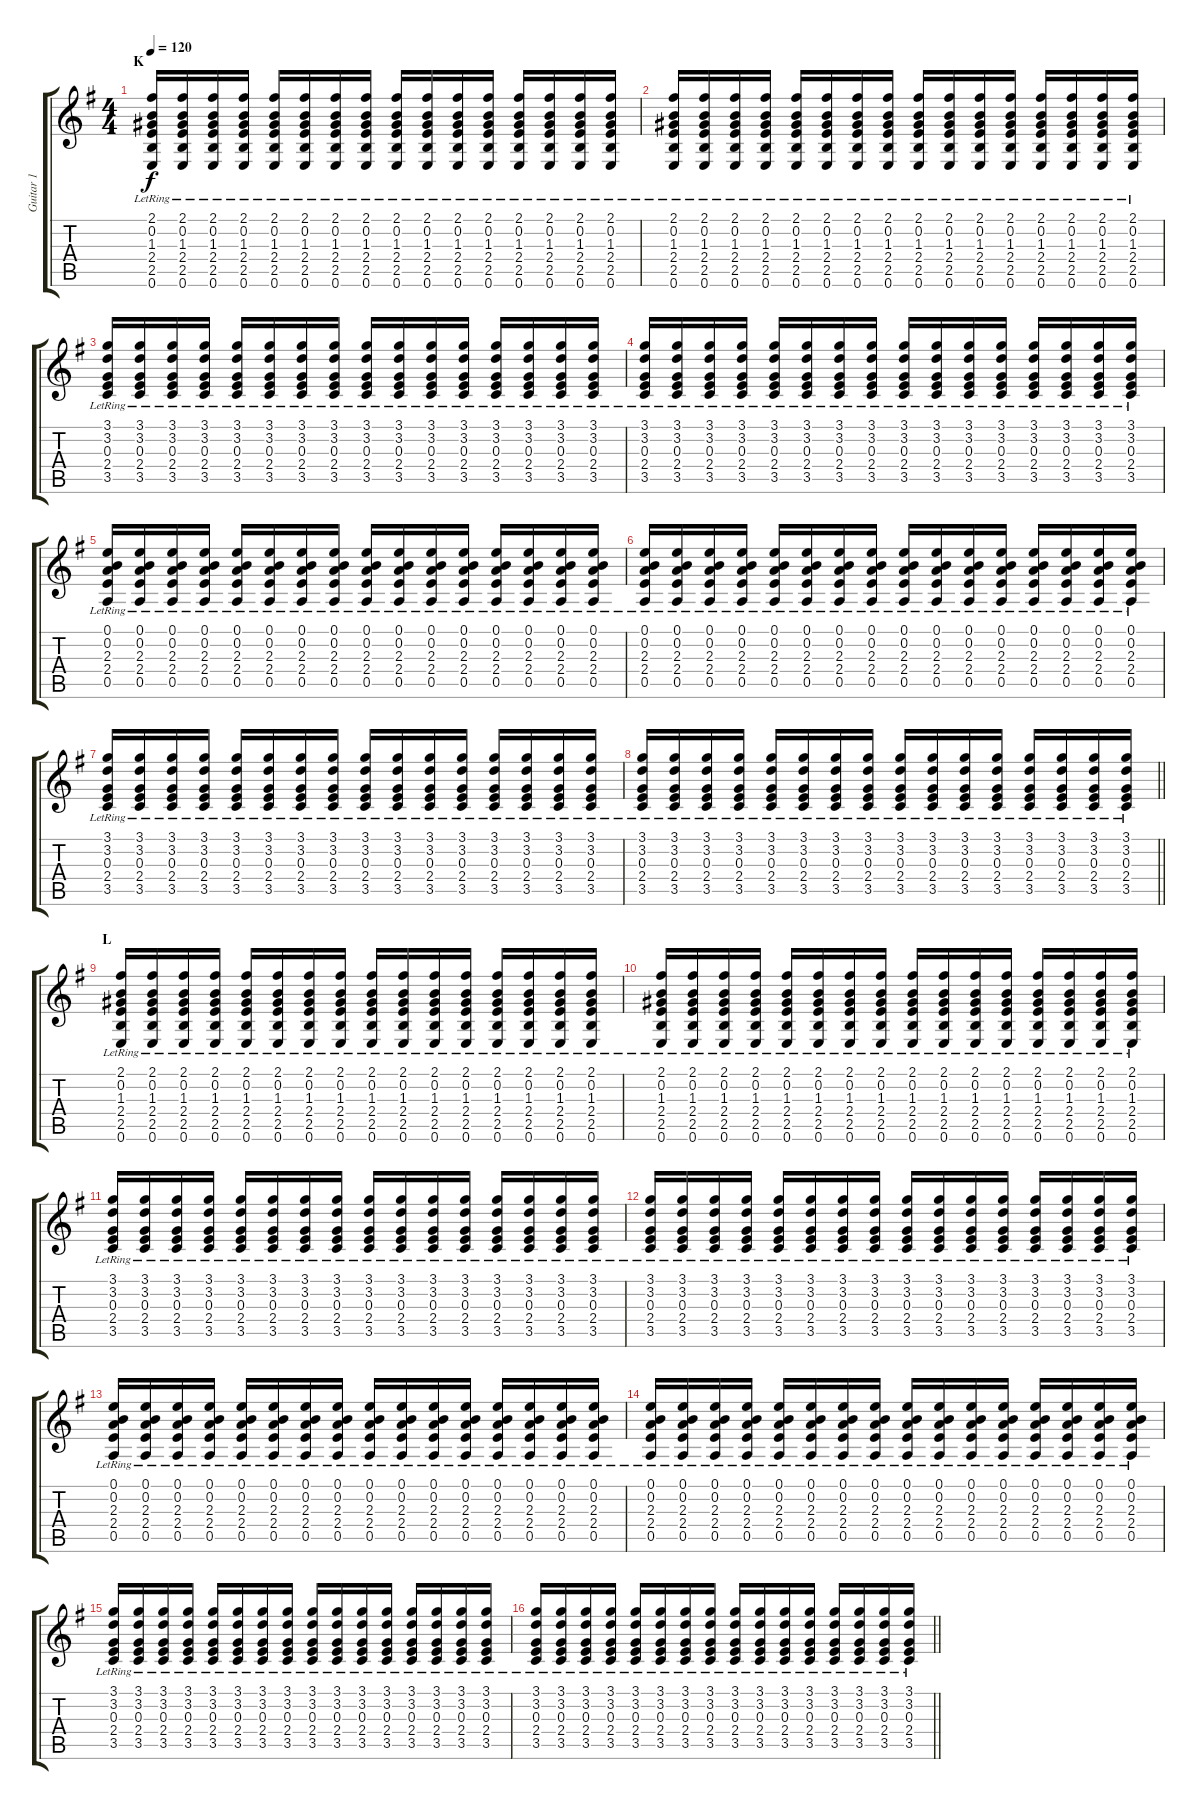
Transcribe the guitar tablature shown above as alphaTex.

\track ("Guitar 1" "Guitar 1") {instrument electricguitarjazz}
\staff {score tabs}
\tuning (E4 B3 G3 D3 A2 E2) {hide}
\ts (4 4)
\section ("" "K")
\tempo 120
\clef g2
\ks g
(2.1{lr} 0.2{lr} 1.3{lr} 2.4{lr} 2.5{lr} 0.6{lr}).16{dy f} (2.1{lr} 0.2{lr} 1.3{lr} 2.4{lr} 2.5{lr} 0.6{lr}).16 (2.1{lr} 0.2{lr} 1.3{lr} 2.4{lr} 2.5{lr} 0.6{lr}).16 (2.1{lr} 0.2{lr} 1.3{lr} 2.4{lr} 2.5{lr} 0.6{lr}).16 (2.1{lr} 0.2{lr} 1.3{lr} 2.4{lr} 2.5{lr} 0.6{lr}).16 (2.1{lr} 0.2{lr} 1.3{lr} 2.4{lr} 2.5{lr} 0.6{lr}).16 (2.1{lr} 0.2{lr} 1.3{lr} 2.4{lr} 2.5{lr} 0.6{lr}).16 (2.1{lr} 0.2{lr} 1.3{lr} 2.4{lr} 2.5{lr} 0.6{lr}).16 (2.1{lr} 0.2{lr} 1.3{lr} 2.4{lr} 2.5{lr} 0.6{lr}).16 (2.1{lr} 0.2{lr} 1.3{lr} 2.4{lr} 2.5{lr} 0.6{lr}).16 (2.1{lr} 0.2{lr} 1.3{lr} 2.4{lr} 2.5{lr} 0.6{lr}).16 (2.1{lr} 0.2{lr} 1.3{lr} 2.4{lr} 2.5{lr} 0.6{lr}).16 (2.1{lr} 0.2{lr} 1.3{lr} 2.4{lr} 2.5{lr} 0.6{lr}).16 (2.1{lr} 0.2{lr} 1.3{lr} 2.4{lr} 2.5{lr} 0.6{lr}).16 (2.1{lr} 0.2{lr} 1.3{lr} 2.4{lr} 2.5{lr} 0.6{lr}).16 (2.1{lr} 0.2{lr} 1.3{lr} 2.4{lr} 2.5{lr} 0.6{lr}).16 |
(2.1{lr} 0.2{lr} 1.3{lr} 2.4{lr} 2.5{lr} 0.6{lr}).16 (2.1{lr} 0.2{lr} 1.3{lr} 2.4{lr} 2.5{lr} 0.6{lr}).16 (2.1{lr} 0.2{lr} 1.3{lr} 2.4{lr} 2.5{lr} 0.6{lr}).16 (2.1{lr} 0.2{lr} 1.3{lr} 2.4{lr} 2.5{lr} 0.6{lr}).16 (2.1{lr} 0.2{lr} 1.3{lr} 2.4{lr} 2.5{lr} 0.6{lr}).16 (2.1{lr} 0.2{lr} 1.3{lr} 2.4{lr} 2.5{lr} 0.6{lr}).16 (2.1{lr} 0.2{lr} 1.3{lr} 2.4{lr} 2.5{lr} 0.6{lr}).16 (2.1{lr} 0.2{lr} 1.3{lr} 2.4{lr} 2.5{lr} 0.6{lr}).16 (2.1{lr} 0.2{lr} 1.3{lr} 2.4{lr} 2.5{lr} 0.6{lr}).16 (2.1{lr} 0.2{lr} 1.3{lr} 2.4{lr} 2.5{lr} 0.6{lr}).16 (2.1{lr} 0.2{lr} 1.3{lr} 2.4{lr} 2.5{lr} 0.6{lr}).16 (2.1{lr} 0.2{lr} 1.3{lr} 2.4{lr} 2.5{lr} 0.6{lr}).16 (2.1{lr} 0.2{lr} 1.3{lr} 2.4{lr} 2.5{lr} 0.6{lr}).16 (2.1{lr} 0.2{lr} 1.3{lr} 2.4{lr} 2.5{lr} 0.6{lr}).16 (2.1{lr} 0.2{lr} 1.3{lr} 2.4{lr} 2.5{lr} 0.6{lr}).16 (2.1{lr} 0.2{lr} 1.3{lr} 2.4{lr} 2.5{lr} 0.6{lr}).16 |
(3.1{lr} 3.2{lr} 0.3{lr} 2.4{lr} 3.5{lr}).16 (3.1{lr} 3.2{lr} 0.3{lr} 2.4{lr} 3.5{lr}).16 (3.1{lr} 3.2{lr} 0.3{lr} 2.4{lr} 3.5{lr}).16 (3.1{lr} 3.2{lr} 0.3{lr} 2.4{lr} 3.5{lr}).16 (3.1{lr} 3.2{lr} 0.3{lr} 2.4{lr} 3.5{lr}).16 (3.1{lr} 3.2{lr} 0.3{lr} 2.4{lr} 3.5{lr}).16 (3.1{lr} 3.2{lr} 0.3{lr} 2.4{lr} 3.5{lr}).16 (3.1{lr} 3.2{lr} 0.3{lr} 2.4{lr} 3.5{lr}).16 (3.1{lr} 3.2{lr} 0.3{lr} 2.4{lr} 3.5{lr}).16 (3.1{lr} 3.2{lr} 0.3{lr} 2.4{lr} 3.5{lr}).16 (3.1{lr} 3.2{lr} 0.3{lr} 2.4{lr} 3.5{lr}).16 (3.1{lr} 3.2{lr} 0.3{lr} 2.4{lr} 3.5{lr}).16 (3.1{lr} 3.2{lr} 0.3{lr} 2.4{lr} 3.5{lr}).16 (3.1{lr} 3.2{lr} 0.3{lr} 2.4{lr} 3.5{lr}).16 (3.1{lr} 3.2{lr} 0.3{lr} 2.4{lr} 3.5{lr}).16 (3.1{lr} 3.2{lr} 0.3{lr} 2.4{lr} 3.5{lr}).16 |
(3.1{lr} 3.2{lr} 0.3{lr} 2.4{lr} 3.5{lr}).16 (3.1{lr} 3.2{lr} 0.3{lr} 2.4{lr} 3.5{lr}).16 (3.1{lr} 3.2{lr} 0.3{lr} 2.4{lr} 3.5{lr}).16 (3.1{lr} 3.2{lr} 0.3{lr} 2.4{lr} 3.5{lr}).16 (3.1{lr} 3.2{lr} 0.3{lr} 2.4{lr} 3.5{lr}).16 (3.1{lr} 3.2{lr} 0.3{lr} 2.4{lr} 3.5{lr}).16 (3.1{lr} 3.2{lr} 0.3{lr} 2.4{lr} 3.5{lr}).16 (3.1{lr} 3.2{lr} 0.3{lr} 2.4{lr} 3.5{lr}).16 (3.1{lr} 3.2{lr} 0.3{lr} 2.4{lr} 3.5{lr}).16 (3.1{lr} 3.2{lr} 0.3{lr} 2.4{lr} 3.5{lr}).16 (3.1{lr} 3.2{lr} 0.3{lr} 2.4{lr} 3.5{lr}).16 (3.1{lr} 3.2{lr} 0.3{lr} 2.4{lr} 3.5{lr}).16 (3.1{lr} 3.2{lr} 0.3{lr} 2.4{lr} 3.5{lr}).16 (3.1{lr} 3.2{lr} 0.3{lr} 2.4{lr} 3.5{lr}).16 (3.1{lr} 3.2{lr} 0.3{lr} 2.4{lr} 3.5{lr}).16 (3.1{lr} 3.2{lr} 0.3{lr} 2.4{lr} 3.5{lr}).16 |
(0.1{lr} 0.2{lr} 2.3{lr} 2.4{lr} 0.5{lr}).16 (0.1{lr} 0.2{lr} 2.3{lr} 2.4{lr} 0.5{lr}).16 (0.1{lr} 0.2{lr} 2.3{lr} 2.4{lr} 0.5{lr}).16 (0.1{lr} 0.2{lr} 2.3{lr} 2.4{lr} 0.5{lr}).16 (0.1{lr} 0.2{lr} 2.3{lr} 2.4{lr} 0.5{lr}).16 (0.1{lr} 0.2{lr} 2.3{lr} 2.4{lr} 0.5{lr}).16 (0.1{lr} 0.2{lr} 2.3{lr} 2.4{lr} 0.5{lr}).16 (0.1{lr} 0.2{lr} 2.3{lr} 2.4{lr} 0.5{lr}).16 (0.1{lr} 0.2{lr} 2.3{lr} 2.4{lr} 0.5{lr}).16 (0.1{lr} 0.2{lr} 2.3{lr} 2.4{lr} 0.5{lr}).16 (0.1{lr} 0.2{lr} 2.3{lr} 2.4{lr} 0.5{lr}).16 (0.1{lr} 0.2{lr} 2.3{lr} 2.4{lr} 0.5{lr}).16 (0.1{lr} 0.2{lr} 2.3{lr} 2.4{lr} 0.5{lr}).16 (0.1{lr} 0.2{lr} 2.3{lr} 2.4{lr} 0.5{lr}).16 (0.1{lr} 0.2{lr} 2.3{lr} 2.4{lr} 0.5{lr}).16 (0.1{lr} 0.2{lr} 2.3{lr} 2.4{lr} 0.5{lr}).16 |
(0.1{lr} 0.2{lr} 2.3{lr} 2.4{lr} 0.5{lr}).16 (0.1{lr} 0.2{lr} 2.3{lr} 2.4{lr} 0.5{lr}).16 (0.1{lr} 0.2{lr} 2.3{lr} 2.4{lr} 0.5{lr}).16 (0.1{lr} 0.2{lr} 2.3{lr} 2.4{lr} 0.5{lr}).16 (0.1{lr} 0.2{lr} 2.3{lr} 2.4{lr} 0.5{lr}).16 (0.1{lr} 0.2{lr} 2.3{lr} 2.4{lr} 0.5{lr}).16 (0.1{lr} 0.2{lr} 2.3{lr} 2.4{lr} 0.5{lr}).16 (0.1{lr} 0.2{lr} 2.3{lr} 2.4{lr} 0.5{lr}).16 (0.1{lr} 0.2{lr} 2.3{lr} 2.4{lr} 0.5{lr}).16 (0.1{lr} 0.2{lr} 2.3{lr} 2.4{lr} 0.5{lr}).16 (0.1{lr} 0.2{lr} 2.3{lr} 2.4{lr} 0.5{lr}).16 (0.1{lr} 0.2{lr} 2.3{lr} 2.4{lr} 0.5{lr}).16 (0.1{lr} 0.2{lr} 2.3{lr} 2.4{lr} 0.5{lr}).16 (0.1{lr} 0.2{lr} 2.3{lr} 2.4{lr} 0.5{lr}).16 (0.1{lr} 0.2{lr} 2.3{lr} 2.4{lr} 0.5{lr}).16 (0.1{lr} 0.2{lr} 2.3{lr} 2.4{lr} 0.5{lr}).16 |
(3.1{lr} 3.2{lr} 0.3{lr} 2.4{lr} 3.5{lr}).16 (3.1{lr} 3.2{lr} 0.3{lr} 2.4{lr} 3.5{lr}).16 (3.1{lr} 3.2{lr} 0.3{lr} 2.4{lr} 3.5{lr}).16 (3.1{lr} 3.2{lr} 0.3{lr} 2.4{lr} 3.5{lr}).16 (3.1{lr} 3.2{lr} 0.3{lr} 2.4{lr} 3.5{lr}).16 (3.1{lr} 3.2{lr} 0.3{lr} 2.4{lr} 3.5{lr}).16 (3.1{lr} 3.2{lr} 0.3{lr} 2.4{lr} 3.5{lr}).16 (3.1{lr} 3.2{lr} 0.3{lr} 2.4{lr} 3.5{lr}).16 (3.1{lr} 3.2{lr} 0.3{lr} 2.4{lr} 3.5{lr}).16 (3.1{lr} 3.2{lr} 0.3{lr} 2.4{lr} 3.5{lr}).16 (3.1{lr} 3.2{lr} 0.3{lr} 2.4{lr} 3.5{lr}).16 (3.1{lr} 3.2{lr} 0.3{lr} 2.4{lr} 3.5{lr}).16 (3.1{lr} 3.2{lr} 0.3{lr} 2.4{lr} 3.5{lr}).16 (3.1{lr} 3.2{lr} 0.3{lr} 2.4{lr} 3.5{lr}).16 (3.1{lr} 3.2{lr} 0.3{lr} 2.4{lr} 3.5{lr}).16 (3.1{lr} 3.2{lr} 0.3{lr} 2.4{lr} 3.5{lr}).16 |
\barLineRight lightlight
(3.1{lr} 3.2{lr} 0.3{lr} 2.4{lr} 3.5{lr}).16 (3.1{lr} 3.2{lr} 0.3{lr} 2.4{lr} 3.5{lr}).16 (3.1{lr} 3.2{lr} 0.3{lr} 2.4{lr} 3.5{lr}).16 (3.1{lr} 3.2{lr} 0.3{lr} 2.4{lr} 3.5{lr}).16 (3.1{lr} 3.2{lr} 0.3{lr} 2.4{lr} 3.5{lr}).16 (3.1{lr} 3.2{lr} 0.3{lr} 2.4{lr} 3.5{lr}).16 (3.1{lr} 3.2{lr} 0.3{lr} 2.4{lr} 3.5{lr}).16 (3.1{lr} 3.2{lr} 0.3{lr} 2.4{lr} 3.5{lr}).16 (3.1{lr} 3.2{lr} 0.3{lr} 2.4{lr} 3.5{lr}).16 (3.1{lr} 3.2{lr} 0.3{lr} 2.4{lr} 3.5{lr}).16 (3.1{lr} 3.2{lr} 0.3{lr} 2.4{lr} 3.5{lr}).16 (3.1{lr} 3.2{lr} 0.3{lr} 2.4{lr} 3.5{lr}).16 (3.1{lr} 3.2{lr} 0.3{lr} 2.4{lr} 3.5{lr}).16 (3.1{lr} 3.2{lr} 0.3{lr} 2.4{lr} 3.5{lr}).16 (3.1{lr} 3.2{lr} 0.3{lr} 2.4{lr} 3.5{lr}).16 (3.1{lr} 3.2{lr} 0.3{lr} 2.4{lr} 3.5{lr}).16 |
\section ("" "L")
(2.1{lr} 0.2{lr} 1.3{lr} 2.4{lr} 2.5{lr} 0.6{lr}).16 (2.1{lr} 0.2{lr} 1.3{lr} 2.4{lr} 2.5{lr} 0.6{lr}).16 (2.1{lr} 0.2{lr} 1.3{lr} 2.4{lr} 2.5{lr} 0.6{lr}).16 (2.1{lr} 0.2{lr} 1.3{lr} 2.4{lr} 2.5{lr} 0.6{lr}).16 (2.1{lr} 0.2{lr} 1.3{lr} 2.4{lr} 2.5{lr} 0.6{lr}).16 (2.1{lr} 0.2{lr} 1.3{lr} 2.4{lr} 2.5{lr} 0.6{lr}).16 (2.1{lr} 0.2{lr} 1.3{lr} 2.4{lr} 2.5{lr} 0.6{lr}).16 (2.1{lr} 0.2{lr} 1.3{lr} 2.4{lr} 2.5{lr} 0.6{lr}).16 (2.1{lr} 0.2{lr} 1.3{lr} 2.4{lr} 2.5{lr} 0.6{lr}).16 (2.1{lr} 0.2{lr} 1.3{lr} 2.4{lr} 2.5{lr} 0.6{lr}).16 (2.1{lr} 0.2{lr} 1.3{lr} 2.4{lr} 2.5{lr} 0.6{lr}).16 (2.1{lr} 0.2{lr} 1.3{lr} 2.4{lr} 2.5{lr} 0.6{lr}).16 (2.1{lr} 0.2{lr} 1.3{lr} 2.4{lr} 2.5{lr} 0.6{lr}).16 (2.1{lr} 0.2{lr} 1.3{lr} 2.4{lr} 2.5{lr} 0.6{lr}).16 (2.1{lr} 0.2{lr} 1.3{lr} 2.4{lr} 2.5{lr} 0.6{lr}).16 (2.1{lr} 0.2{lr} 1.3{lr} 2.4{lr} 2.5{lr} 0.6{lr}).16 |
(2.1{lr} 0.2{lr} 1.3{lr} 2.4{lr} 2.5{lr} 0.6{lr}).16 (2.1{lr} 0.2{lr} 1.3{lr} 2.4{lr} 2.5{lr} 0.6{lr}).16 (2.1{lr} 0.2{lr} 1.3{lr} 2.4{lr} 2.5{lr} 0.6{lr}).16 (2.1{lr} 0.2{lr} 1.3{lr} 2.4{lr} 2.5{lr} 0.6{lr}).16 (2.1{lr} 0.2{lr} 1.3{lr} 2.4{lr} 2.5{lr} 0.6{lr}).16 (2.1{lr} 0.2{lr} 1.3{lr} 2.4{lr} 2.5{lr} 0.6{lr}).16 (2.1{lr} 0.2{lr} 1.3{lr} 2.4{lr} 2.5{lr} 0.6{lr}).16 (2.1{lr} 0.2{lr} 1.3{lr} 2.4{lr} 2.5{lr} 0.6{lr}).16 (2.1{lr} 0.2{lr} 1.3{lr} 2.4{lr} 2.5{lr} 0.6{lr}).16 (2.1{lr} 0.2{lr} 1.3{lr} 2.4{lr} 2.5{lr} 0.6{lr}).16 (2.1{lr} 0.2{lr} 1.3{lr} 2.4{lr} 2.5{lr} 0.6{lr}).16 (2.1{lr} 0.2{lr} 1.3{lr} 2.4{lr} 2.5{lr} 0.6{lr}).16 (2.1{lr} 0.2{lr} 1.3{lr} 2.4{lr} 2.5{lr} 0.6{lr}).16 (2.1{lr} 0.2{lr} 1.3{lr} 2.4{lr} 2.5{lr} 0.6{lr}).16 (2.1{lr} 0.2{lr} 1.3{lr} 2.4{lr} 2.5{lr} 0.6{lr}).16 (2.1{lr} 0.2{lr} 1.3{lr} 2.4{lr} 2.5{lr} 0.6{lr}).16 |
(3.1{lr} 3.2{lr} 0.3{lr} 2.4{lr} 3.5{lr}).16 (3.1{lr} 3.2{lr} 0.3{lr} 2.4{lr} 3.5{lr}).16 (3.1{lr} 3.2{lr} 0.3{lr} 2.4{lr} 3.5{lr}).16 (3.1{lr} 3.2{lr} 0.3{lr} 2.4{lr} 3.5{lr}).16 (3.1{lr} 3.2{lr} 0.3{lr} 2.4{lr} 3.5{lr}).16 (3.1{lr} 3.2{lr} 0.3{lr} 2.4{lr} 3.5{lr}).16 (3.1{lr} 3.2{lr} 0.3{lr} 2.4{lr} 3.5{lr}).16 (3.1{lr} 3.2{lr} 0.3{lr} 2.4{lr} 3.5{lr}).16 (3.1{lr} 3.2{lr} 0.3{lr} 2.4{lr} 3.5{lr}).16 (3.1{lr} 3.2{lr} 0.3{lr} 2.4{lr} 3.5{lr}).16 (3.1{lr} 3.2{lr} 0.3{lr} 2.4{lr} 3.5{lr}).16 (3.1{lr} 3.2{lr} 0.3{lr} 2.4{lr} 3.5{lr}).16 (3.1{lr} 3.2{lr} 0.3{lr} 2.4{lr} 3.5{lr}).16 (3.1{lr} 3.2{lr} 0.3{lr} 2.4{lr} 3.5{lr}).16 (3.1{lr} 3.2{lr} 0.3{lr} 2.4{lr} 3.5{lr}).16 (3.1{lr} 3.2{lr} 0.3{lr} 2.4{lr} 3.5{lr}).16 |
(3.1{lr} 3.2{lr} 0.3{lr} 2.4{lr} 3.5{lr}).16 (3.1{lr} 3.2{lr} 0.3{lr} 2.4{lr} 3.5{lr}).16 (3.1{lr} 3.2{lr} 0.3{lr} 2.4{lr} 3.5{lr}).16 (3.1{lr} 3.2{lr} 0.3{lr} 2.4{lr} 3.5{lr}).16 (3.1{lr} 3.2{lr} 0.3{lr} 2.4{lr} 3.5{lr}).16 (3.1{lr} 3.2{lr} 0.3{lr} 2.4{lr} 3.5{lr}).16 (3.1{lr} 3.2{lr} 0.3{lr} 2.4{lr} 3.5{lr}).16 (3.1{lr} 3.2{lr} 0.3{lr} 2.4{lr} 3.5{lr}).16 (3.1{lr} 3.2{lr} 0.3{lr} 2.4{lr} 3.5{lr}).16 (3.1{lr} 3.2{lr} 0.3{lr} 2.4{lr} 3.5{lr}).16 (3.1{lr} 3.2{lr} 0.3{lr} 2.4{lr} 3.5{lr}).16 (3.1{lr} 3.2{lr} 0.3{lr} 2.4{lr} 3.5{lr}).16 (3.1{lr} 3.2{lr} 0.3{lr} 2.4{lr} 3.5{lr}).16 (3.1{lr} 3.2{lr} 0.3{lr} 2.4{lr} 3.5{lr}).16 (3.1{lr} 3.2{lr} 0.3{lr} 2.4{lr} 3.5{lr}).16 (3.1{lr} 3.2{lr} 0.3{lr} 2.4{lr} 3.5{lr}).16 |
(0.1{lr} 0.2{lr} 2.3{lr} 2.4{lr} 0.5{lr}).16 (0.1{lr} 0.2{lr} 2.3{lr} 2.4{lr} 0.5{lr}).16 (0.1{lr} 0.2{lr} 2.3{lr} 2.4{lr} 0.5{lr}).16 (0.1{lr} 0.2{lr} 2.3{lr} 2.4{lr} 0.5{lr}).16 (0.1{lr} 0.2{lr} 2.3{lr} 2.4{lr} 0.5{lr}).16 (0.1{lr} 0.2{lr} 2.3{lr} 2.4{lr} 0.5{lr}).16 (0.1{lr} 0.2{lr} 2.3{lr} 2.4{lr} 0.5{lr}).16 (0.1{lr} 0.2{lr} 2.3{lr} 2.4{lr} 0.5{lr}).16 (0.1{lr} 0.2{lr} 2.3{lr} 2.4{lr} 0.5{lr}).16 (0.1{lr} 0.2{lr} 2.3{lr} 2.4{lr} 0.5{lr}).16 (0.1{lr} 0.2{lr} 2.3{lr} 2.4{lr} 0.5{lr}).16 (0.1{lr} 0.2{lr} 2.3{lr} 2.4{lr} 0.5{lr}).16 (0.1{lr} 0.2{lr} 2.3{lr} 2.4{lr} 0.5{lr}).16 (0.1{lr} 0.2{lr} 2.3{lr} 2.4{lr} 0.5{lr}).16 (0.1{lr} 0.2{lr} 2.3{lr} 2.4{lr} 0.5{lr}).16 (0.1{lr} 0.2{lr} 2.3{lr} 2.4{lr} 0.5{lr}).16 |
(0.1{lr} 0.2{lr} 2.3{lr} 2.4{lr} 0.5{lr}).16 (0.1{lr} 0.2{lr} 2.3{lr} 2.4{lr} 0.5{lr}).16 (0.1{lr} 0.2{lr} 2.3{lr} 2.4{lr} 0.5{lr}).16 (0.1{lr} 0.2{lr} 2.3{lr} 2.4{lr} 0.5{lr}).16 (0.1{lr} 0.2{lr} 2.3{lr} 2.4{lr} 0.5{lr}).16 (0.1{lr} 0.2{lr} 2.3{lr} 2.4{lr} 0.5{lr}).16 (0.1{lr} 0.2{lr} 2.3{lr} 2.4{lr} 0.5{lr}).16 (0.1{lr} 0.2{lr} 2.3{lr} 2.4{lr} 0.5{lr}).16 (0.1{lr} 0.2{lr} 2.3{lr} 2.4{lr} 0.5{lr}).16 (0.1{lr} 0.2{lr} 2.3{lr} 2.4{lr} 0.5{lr}).16 (0.1{lr} 0.2{lr} 2.3{lr} 2.4{lr} 0.5{lr}).16 (0.1{lr} 0.2{lr} 2.3{lr} 2.4{lr} 0.5{lr}).16 (0.1{lr} 0.2{lr} 2.3{lr} 2.4{lr} 0.5{lr}).16 (0.1{lr} 0.2{lr} 2.3{lr} 2.4{lr} 0.5{lr}).16 (0.1{lr} 0.2{lr} 2.3{lr} 2.4{lr} 0.5{lr}).16 (0.1{lr} 0.2{lr} 2.3{lr} 2.4{lr} 0.5{lr}).16 |
(3.1{lr} 3.2{lr} 0.3{lr} 2.4{lr} 3.5{lr}).16 (3.1{lr} 3.2{lr} 0.3{lr} 2.4{lr} 3.5{lr}).16 (3.1{lr} 3.2{lr} 0.3{lr} 2.4{lr} 3.5{lr}).16 (3.1{lr} 3.2{lr} 0.3{lr} 2.4{lr} 3.5{lr}).16 (3.1{lr} 3.2{lr} 0.3{lr} 2.4{lr} 3.5{lr}).16 (3.1{lr} 3.2{lr} 0.3{lr} 2.4{lr} 3.5{lr}).16 (3.1{lr} 3.2{lr} 0.3{lr} 2.4{lr} 3.5{lr}).16 (3.1{lr} 3.2{lr} 0.3{lr} 2.4{lr} 3.5{lr}).16 (3.1{lr} 3.2{lr} 0.3{lr} 2.4{lr} 3.5{lr}).16 (3.1{lr} 3.2{lr} 0.3{lr} 2.4{lr} 3.5{lr}).16 (3.1{lr} 3.2{lr} 0.3{lr} 2.4{lr} 3.5{lr}).16 (3.1{lr} 3.2{lr} 0.3{lr} 2.4{lr} 3.5{lr}).16 (3.1{lr} 3.2{lr} 0.3{lr} 2.4{lr} 3.5{lr}).16 (3.1{lr} 3.2{lr} 0.3{lr} 2.4{lr} 3.5{lr}).16 (3.1{lr} 3.2{lr} 0.3{lr} 2.4{lr} 3.5{lr}).16 (3.1{lr} 3.2{lr} 0.3{lr} 2.4{lr} 3.5{lr}).16 |
\barLineRight lightlight
(3.1{lr} 3.2{lr} 0.3{lr} 2.4{lr} 3.5{lr}).16 (3.1{lr} 3.2{lr} 0.3{lr} 2.4{lr} 3.5{lr}).16 (3.1{lr} 3.2{lr} 0.3{lr} 2.4{lr} 3.5{lr}).16 (3.1{lr} 3.2{lr} 0.3{lr} 2.4{lr} 3.5{lr}).16 (3.1{lr} 3.2{lr} 0.3{lr} 2.4{lr} 3.5{lr}).16 (3.1{lr} 3.2{lr} 0.3{lr} 2.4{lr} 3.5{lr}).16 (3.1{lr} 3.2{lr} 0.3{lr} 2.4{lr} 3.5{lr}).16 (3.1{lr} 3.2{lr} 0.3{lr} 2.4{lr} 3.5{lr}).16 (3.1{lr} 3.2{lr} 0.3{lr} 2.4{lr} 3.5{lr}).16 (3.1{lr} 3.2{lr} 0.3{lr} 2.4{lr} 3.5{lr}).16 (3.1{lr} 3.2{lr} 0.3{lr} 2.4{lr} 3.5{lr}).16 (3.1{lr} 3.2{lr} 0.3{lr} 2.4{lr} 3.5{lr}).16 (3.1{lr} 3.2{lr} 0.3{lr} 2.4{lr} 3.5{lr}).16 (3.1{lr} 3.2{lr} 0.3{lr} 2.4{lr} 3.5{lr}).16 (3.1{lr} 3.2{lr} 0.3{lr} 2.4{lr} 3.5{lr}).16 (3.1{lr} 3.2{lr} 0.3{lr} 2.4{lr} 3.5{lr}).16
